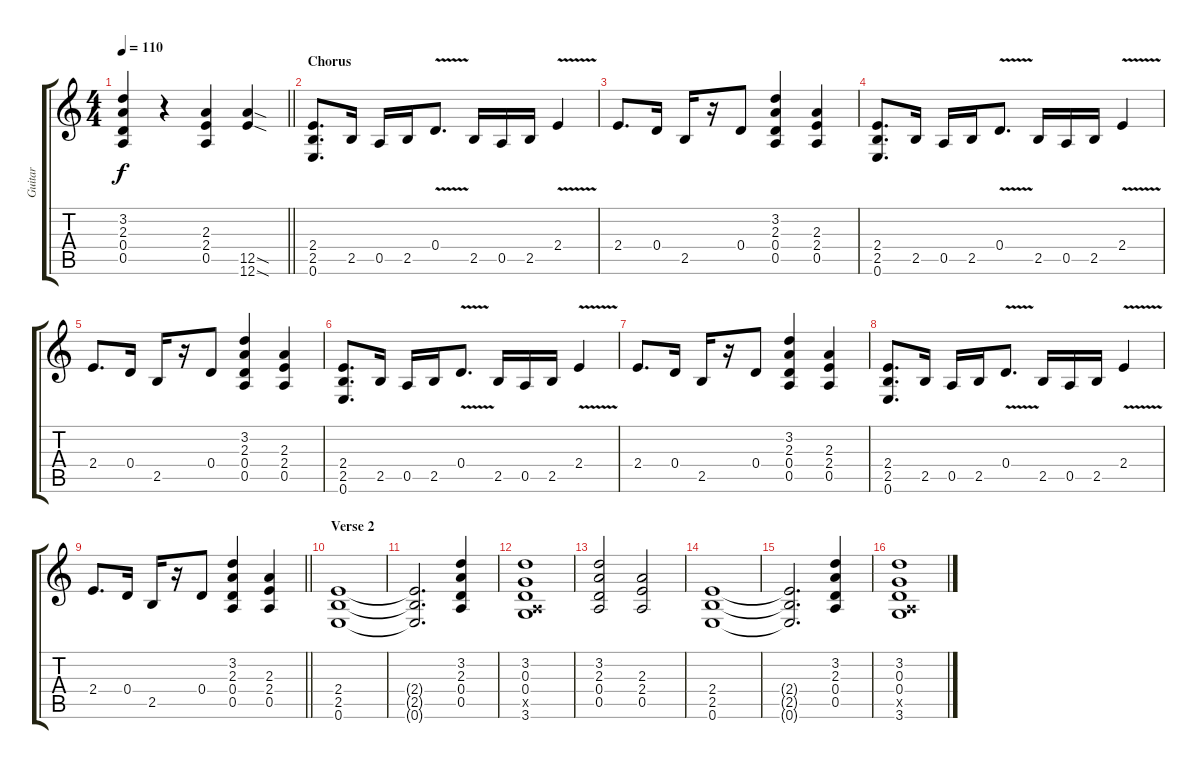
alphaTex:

\track ("Guitar" "Guitar") {instrument distortionguitar}
\staff {score tabs}
\tuning (E4 B3 G3 D3 A2 E2) {hide}
\ts (4 4)
\tempo 110
\clef g2
\barLineRight lightlight
\ks c
(3.2 2.3 0.4 0.5).4{dy f} r.4 (2.3 2.4 0.5).4 (12.5{sod} 12.6{sod}).4 |
\section ("" "Chorus")
(2.4 2.5 0.6).8{d} 2.5.16 0.5.16 2.5.16 0.4{v}.8{d} 2.5.16 0.5.16 2.5.16 2.4{v}.4 |
2.4.8{d} 0.4.16 2.5.16 r.16 0.4.8 (3.2 2.3 0.4 0.5).4 (2.3 2.4 0.5).4 |
(2.4 2.5 0.6).8{d} 2.5.16 0.5.16 2.5.16 0.4{v}.8{d} 2.5.16 0.5.16 2.5.16 2.4{v}.4 |
2.4.8{d} 0.4.16 2.5.16 r.16 0.4.8 (3.2 2.3 0.4 0.5).4 (2.3 2.4 0.5).4 |
(2.4 2.5 0.6).8{d} 2.5.16 0.5.16 2.5.16 0.4{v}.8{d} 2.5.16 0.5.16 2.5.16 2.4{v}.4 |
2.4.8{d} 0.4.16 2.5.16 r.16 0.4.8 (3.2 2.3 0.4 0.5).4 (2.3 2.4 0.5).4 |
(2.4 2.5 0.6).8{d} 2.5.16 0.5.16 2.5.16 0.4{v}.8{d} 2.5.16 0.5.16 2.5.16 2.4{v}.4 |
\barLineRight lightlight
2.4.8{d} 0.4.16 2.5.16 r.16 0.4.8 (3.2 2.3 0.4 0.5).4 (2.3 2.4 0.5).4 |
\section ("" "Verse 2 ")
(2.4 2.5 0.6).1 |
(2.4{t} 2.5{t} 0.6{t}).2{d} (3.2 2.3 0.4 0.5).4 |
(3.2 0.3 0.4 0.5{x} 3.6).1 |
(3.2 2.3 0.4 0.5).2 (2.3 2.4 0.5).2 |
(2.4 2.5 0.6).1 |
(2.4{t} 2.5{t} 0.6{t}).2{d} (3.2 2.3 0.4 0.5).4 |
(3.2 0.3 0.4 0.5{x} 3.6).1
